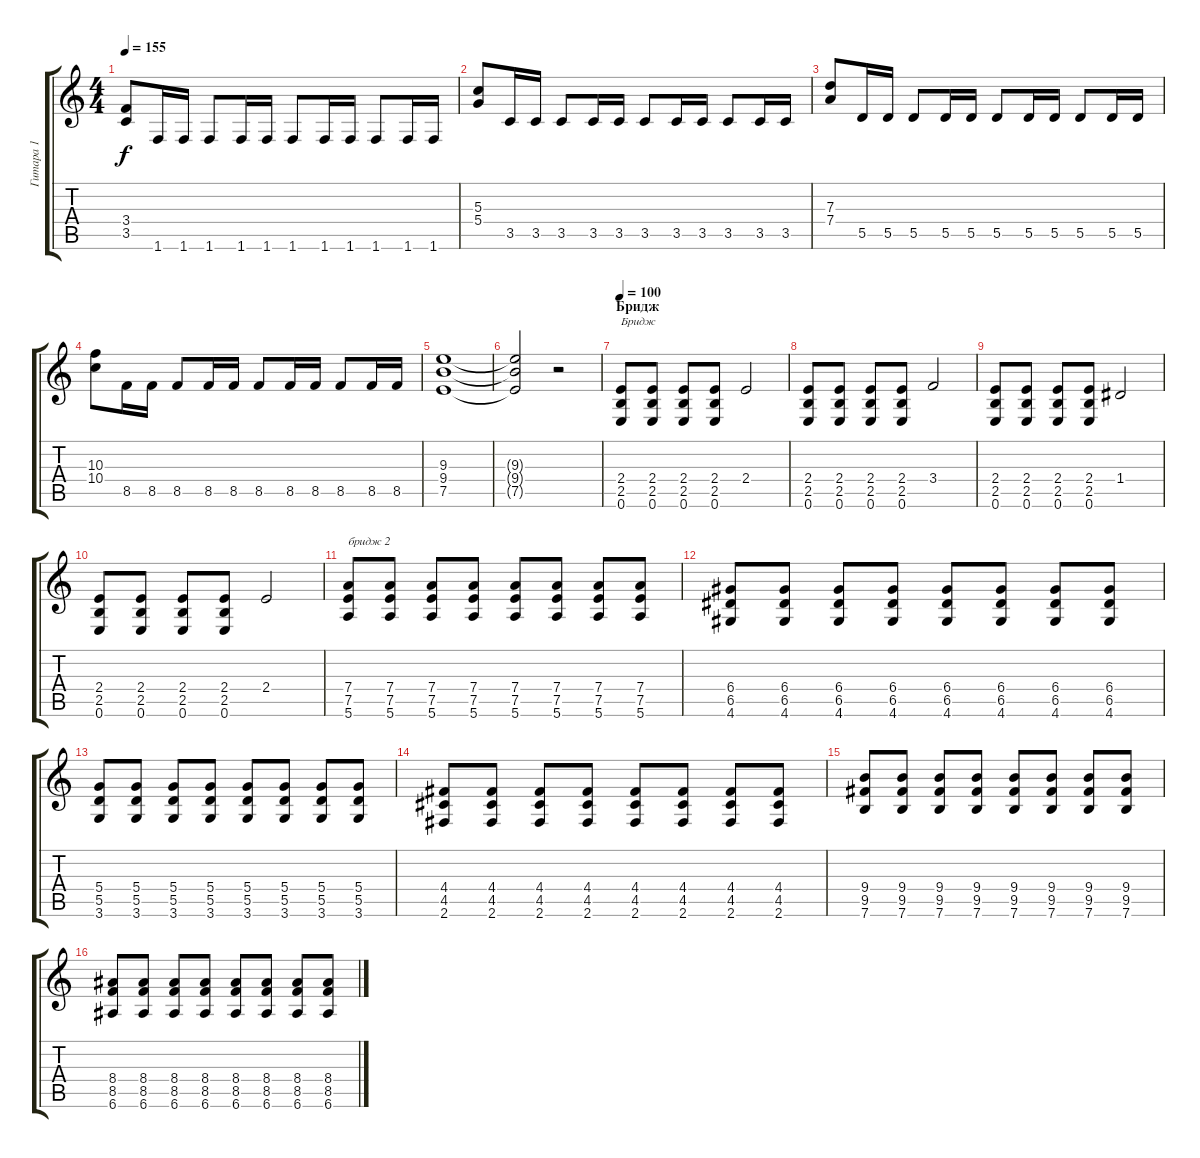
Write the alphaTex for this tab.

\track ("Гитара 1" "Гитара 1") {instrument distortionguitar}
\staff {score tabs}
\tuning (E4 B3 G3 D3 A2 E2) {hide}
\ts (4 4)
\tempo 155
\clef g2
\ks c
(3.4 3.5).8{dy f} 1.6.16 1.6.16 1.6.8 1.6.16 1.6.16 1.6.8 1.6.16 1.6.16 1.6.8 1.6.16 1.6.16 |
(5.3 5.4).8 3.5.16 3.5.16 3.5.8 3.5.16 3.5.16 3.5.8 3.5.16 3.5.16 3.5.8 3.5.16 3.5.16 |
(7.3 7.4).8 5.5.16 5.5.16 5.5.8 5.5.16 5.5.16 5.5.8 5.5.16 5.5.16 5.5.8 5.5.16 5.5.16 |
(10.3 10.4).8 8.5.16 8.5.16 8.5.8 8.5.16 8.5.16 8.5.8 8.5.16 8.5.16 8.5.8 8.5.16 8.5.16 |
(9.3 9.4 7.5).1 |
(9.3{t} 9.4{t} 7.5{t}).2 r.2 |
\section ("" "Бридж")
\tempo 100
(2.4 2.5 0.6).8{txt "Бридж"} (2.4 2.5 0.6).8 (2.4 2.5 0.6).8 (2.4 2.5 0.6).8 2.4.2 |
(2.4 2.5 0.6).8 (2.4 2.5 0.6).8 (2.4 2.5 0.6).8 (2.4 2.5 0.6).8 3.4.2 |
(2.4 2.5 0.6).8 (2.4 2.5 0.6).8 (2.4 2.5 0.6).8 (2.4 2.5 0.6).8 1.4.2 |
(2.4 2.5 0.6).8 (2.4 2.5 0.6).8 (2.4 2.5 0.6).8 (2.4 2.5 0.6).8 2.4.2 |
(7.4 7.5 5.6).8{txt "бридж 2"} (7.4 7.5 5.6).8 (7.4 7.5 5.6).8 (7.4 7.5 5.6).8 (7.4 7.5 5.6).8 (7.4 7.5 5.6).8 (7.4 7.5 5.6).8 (7.4 7.5 5.6).8 |
(6.4 6.5 4.6).8 (6.4 6.5 4.6).8 (6.4 6.5 4.6).8 (6.4 6.5 4.6).8 (6.4 6.5 4.6).8 (6.4 6.5 4.6).8 (6.4 6.5 4.6).8 (6.4 6.5 4.6).8 |
(5.4 5.5 3.6).8 (5.4 5.5 3.6).8 (5.4 5.5 3.6).8 (5.4 5.5 3.6).8 (5.4 5.5 3.6).8 (5.4 5.5 3.6).8 (5.4 5.5 3.6).8 (5.4 5.5 3.6).8 |
(4.4 4.5 2.6).8 (4.4 4.5 2.6).8 (4.4 4.5 2.6).8 (4.4 4.5 2.6).8 (4.4 4.5 2.6).8 (4.4 4.5 2.6).8 (4.4 4.5 2.6).8 (4.4 4.5 2.6).8 |
(9.4 9.5 7.6).8 (9.4 9.5 7.6).8 (9.4 9.5 7.6).8 (9.4 9.5 7.6).8 (9.4 9.5 7.6).8 (9.4 9.5 7.6).8 (9.4 9.5 7.6).8 (9.4 9.5 7.6).8 |
(8.4 8.5 6.6).8 (8.4 8.5 6.6).8 (8.4 8.5 6.6).8 (8.4 8.5 6.6).8 (8.4 8.5 6.6).8 (8.4 8.5 6.6).8 (8.4 8.5 6.6).8 (8.4 8.5 6.6).8
